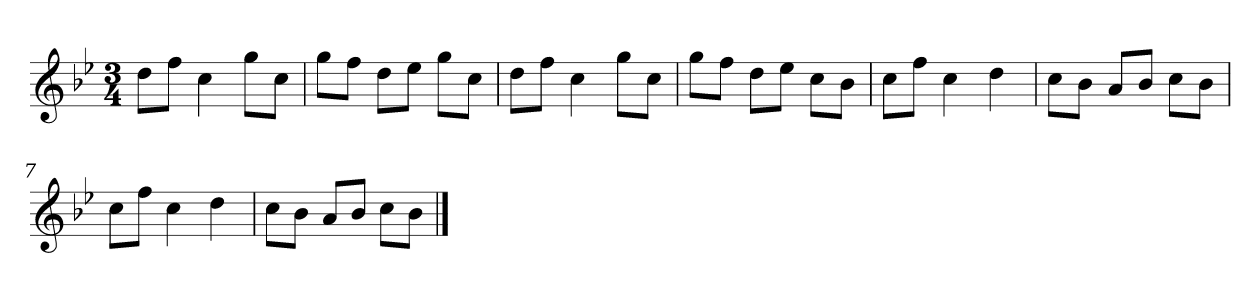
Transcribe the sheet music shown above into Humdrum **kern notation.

**kern
*part1
*staff1
*clefG2
*k[b-e-]
*B-:
*M3/4
=
8dd\L
8ff\J
4cc
8gg\L
8cc\J
=2
8gg\L
8ff\J
8dd\L
8ee-\J
8gg\L
8cc\J
=3
8dd\L
8ff\J
4cc
8gg\L
8cc\J
=4
8gg\L
8ff\J
8dd\L
8ee-\J
8cc\L
8b-\J
=5y
8cc\L
8ff\J
4cc
4dd
=6
8cc\L
8b-\J
8a/L
8b-/J
8cc\L
8b-\J
=7
8cc\L
8ff\J
4cc
4dd
=8
8cc\L
8b-\J
8a/L
8b-/J
8cc\L
8b-\J
==
*-
